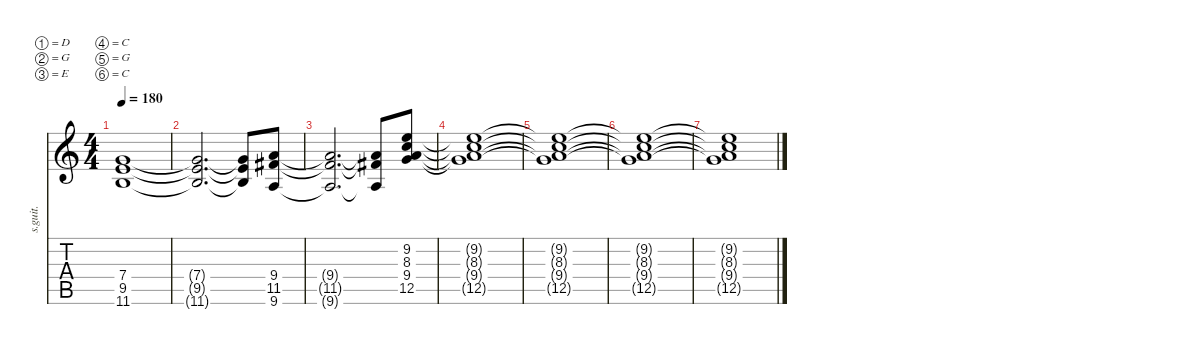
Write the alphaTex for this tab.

\defaultSystemsLayout 4
\hideDynamics
\bracketExtendMode nobrackets
\track ("FX" "s.guit.") {instrument pad2warm}
\staff {score tabs}
\tuning (D4 G3 E3 C3 G2 C2)
\displaytranspose 12
\ts (4 4)
\tempo 180
\clef g2
\ks c
(7.4{t} 9.5{t} 11.6{t}).1{lyrics (0 "") lyrics (1 "") lyrics (2 "") lyrics (3 "") lyrics (4 "") dy f} |
(7.4{t} 9.5{t} 11.6{t}).2{d lyrics (0 "") lyrics (1 "") lyrics (2 "") lyrics (3 "") lyrics (4 "")} (7.4{t} 9.5{t} 11.6{t}).8{lyrics (0 "") lyrics (1 "") lyrics (2 "") lyrics (3 "") lyrics (4 "")} (9.4 11.5{acc #} 9.6).8{lyrics (0 "") lyrics (1 "") lyrics (2 "") lyrics (3 "") lyrics (4 "")} |
(9.4{t} 11.5{t acc #} 9.6{t}).2{d lyrics (0 "") lyrics (1 "") lyrics (2 "") lyrics (3 "") lyrics (4 "")} (9.4{t} 11.5{t acc #} 9.6{t}).8{lyrics (0 "") lyrics (1 "") lyrics (2 "") lyrics (3 "") lyrics (4 "")} (9.2 8.3 9.4 12.5).8{lyrics (0 "") lyrics (1 "") lyrics (2 "") lyrics (3 "") lyrics (4 "")} |
(9.2{t} 8.3{t} 9.4{t} 12.5{t}).1{lyrics (0 "") lyrics (1 "") lyrics (2 "") lyrics (3 "") lyrics (4 "")} |
(9.2{t} 8.3{t} 9.4{t} 12.5{t}).1{lyrics (0 "") lyrics (1 "") lyrics (2 "") lyrics (3 "") lyrics (4 "")} |
(9.2{t} 8.3{t} 9.4{t} 12.5{t}).1{lyrics (0 "") lyrics (1 "") lyrics (2 "") lyrics (3 "") lyrics (4 "")} |
(9.2{t} 8.3{t} 9.4{t} 12.5{t}).1{lyrics (0 "") lyrics (1 "") lyrics (2 "") lyrics (3 "") lyrics (4 "")}
